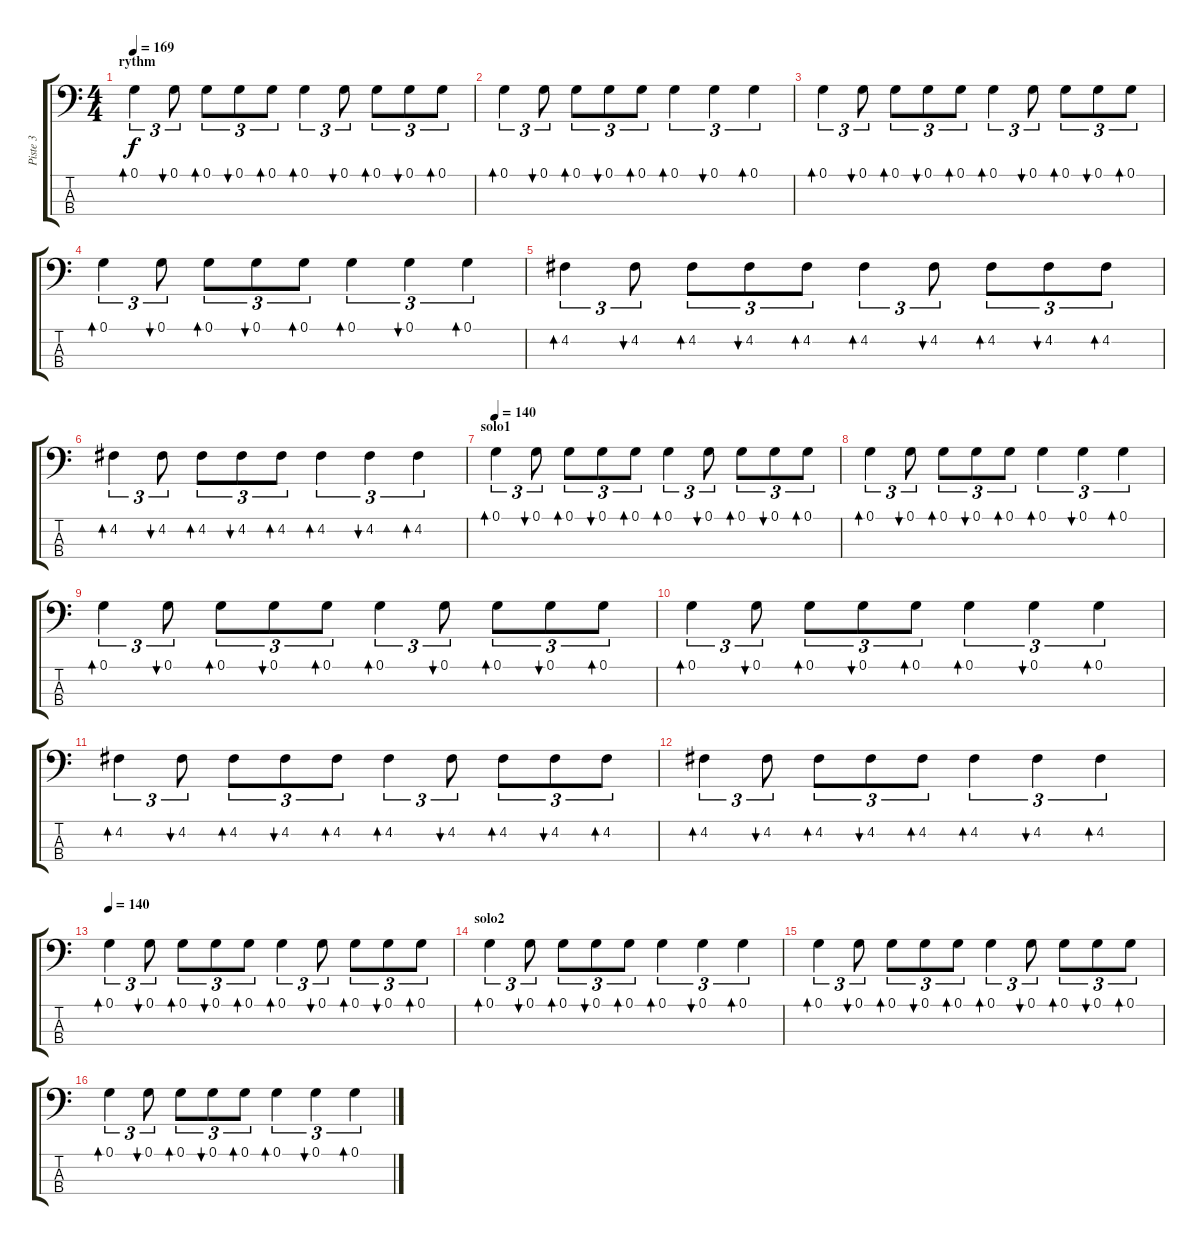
\track ("Piste 3" "Piste 3") {instrument acousticbass}
\staff {score tabs}
\tuning (G2 D2 A1 E1) {hide}
\ts (4 4)
\section ("" "rythm")
\tempo 140
\tempo 169
\clef f4
\ks c
0.1.4{tu (3 2) bd 30 dy f} 0.1.8{tu (3 2) bu 30} 0.1.8{tu (3 2) bd 30} 0.1.8{tu (3 2) bu 30} 0.1.8{tu (3 2) bd 60} 0.1.4{tu (3 2) bd 30} 0.1.8{tu (3 2) bu 30} 0.1.8{tu (3 2) bd 30} 0.1.8{tu (3 2) bu 30} 0.1.8{tu (3 2) bd 30} |
0.1.4{tu (3 2) bd 30} 0.1.8{tu (3 2) bu 30} 0.1.8{tu (3 2) bd 30} 0.1.8{tu (3 2) bu 30} 0.1.8{tu (3 2) bd 60} 0.1.4{tu (3 2) bd 30} 0.1.4{tu (3 2) bu 30} 0.1.4{tu (3 2) bd 30} |
0.1.4{tu (3 2) bd 30} 0.1.8{tu (3 2) bu 30} 0.1.8{tu (3 2) bd 30} 0.1.8{tu (3 2) bu 30} 0.1.8{tu (3 2) bd 60} 0.1.4{tu (3 2) bd 30} 0.1.8{tu (3 2) bu 30} 0.1.8{tu (3 2) bd 30} 0.1.8{tu (3 2) bu 30} 0.1.8{tu (3 2) bd 30} |
0.1.4{tu (3 2) bd 30} 0.1.8{tu (3 2) bu 30} 0.1.8{tu (3 2) bd 30} 0.1.8{tu (3 2) bu 30} 0.1.8{tu (3 2) bd 60} 0.1.4{tu (3 2) bd 30} 0.1.4{tu (3 2) bu 30} 0.1.4{tu (3 2) bd 30} |
4.2.4{tu (3 2) bd 30} 4.2.8{tu (3 2) bu 30} 4.2.8{tu (3 2) bd 30} 4.2.8{tu (3 2) bu 30} 4.2.8{tu (3 2) bd 60} 4.2.4{tu (3 2) bd 30} 4.2.8{tu (3 2) bu 30} 4.2.8{tu (3 2) bd 30} 4.2.8{tu (3 2) bu 30} 4.2.8{tu (3 2) bd 30} |
4.2.4{tu (3 2) bd 30} 4.2.8{tu (3 2) bu 30} 4.2.8{tu (3 2) bd 30} 4.2.8{tu (3 2) bu 30} 4.2.8{tu (3 2) bd 60} 4.2.4{tu (3 2) bd 30} 4.2.4{tu (3 2) bu 30} 4.2.4{tu (3 2) bd 30} |
\section ("" "solo1")
\tempo 140
0.1.4{tu (3 2) bd 30} 0.1.8{tu (3 2) bu 30} 0.1.8{tu (3 2) bd 30} 0.1.8{tu (3 2) bu 30} 0.1.8{tu (3 2) bd 60} 0.1.4{tu (3 2) bd 30} 0.1.8{tu (3 2) bu 30} 0.1.8{tu (3 2) bd 30} 0.1.8{tu (3 2) bu 30} 0.1.8{tu (3 2) bd 30} |
0.1.4{tu (3 2) bd 30} 0.1.8{tu (3 2) bu 30} 0.1.8{tu (3 2) bd 30} 0.1.8{tu (3 2) bu 30} 0.1.8{tu (3 2) bd 60} 0.1.4{tu (3 2) bd 30} 0.1.4{tu (3 2) bu 30} 0.1.4{tu (3 2) bd 30} |
0.1.4{tu (3 2) bd 30} 0.1.8{tu (3 2) bu 30} 0.1.8{tu (3 2) bd 30} 0.1.8{tu (3 2) bu 30} 0.1.8{tu (3 2) bd 60} 0.1.4{tu (3 2) bd 30} 0.1.8{tu (3 2) bu 30} 0.1.8{tu (3 2) bd 30} 0.1.8{tu (3 2) bu 30} 0.1.8{tu (3 2) bd 30} |
0.1.4{tu (3 2) bd 30} 0.1.8{tu (3 2) bu 30} 0.1.8{tu (3 2) bd 30} 0.1.8{tu (3 2) bu 30} 0.1.8{tu (3 2) bd 60} 0.1.4{tu (3 2) bd 30} 0.1.4{tu (3 2) bu 30} 0.1.4{tu (3 2) bd 30} |
4.2.4{tu (3 2) bd 30} 4.2.8{tu (3 2) bu 30} 4.2.8{tu (3 2) bd 30} 4.2.8{tu (3 2) bu 30} 4.2.8{tu (3 2) bd 60} 4.2.4{tu (3 2) bd 30} 4.2.8{tu (3 2) bu 30} 4.2.8{tu (3 2) bd 30} 4.2.8{tu (3 2) bu 30} 4.2.8{tu (3 2) bd 30} |
4.2.4{tu (3 2) bd 30} 4.2.8{tu (3 2) bu 30} 4.2.8{tu (3 2) bd 30} 4.2.8{tu (3 2) bu 30} 4.2.8{tu (3 2) bd 60} 4.2.4{tu (3 2) bd 30} 4.2.4{tu (3 2) bu 30} 4.2.4{tu (3 2) bd 30} |
\tempo 140
0.1.4{tu (3 2) bd 30} 0.1.8{tu (3 2) bu 30} 0.1.8{tu (3 2) bd 30} 0.1.8{tu (3 2) bu 30} 0.1.8{tu (3 2) bd 60} 0.1.4{tu (3 2) bd 30} 0.1.8{tu (3 2) bu 30} 0.1.8{tu (3 2) bd 30} 0.1.8{tu (3 2) bu 30} 0.1.8{tu (3 2) bd 30} |
\section ("" "solo2")
0.1.4{tu (3 2) bd 30} 0.1.8{tu (3 2) bu 30} 0.1.8{tu (3 2) bd 30} 0.1.8{tu (3 2) bu 30} 0.1.8{tu (3 2) bd 60} 0.1.4{tu (3 2) bd 30} 0.1.4{tu (3 2) bu 30} 0.1.4{tu (3 2) bd 30} |
0.1.4{tu (3 2) bd 30} 0.1.8{tu (3 2) bu 30} 0.1.8{tu (3 2) bd 30} 0.1.8{tu (3 2) bu 30} 0.1.8{tu (3 2) bd 60} 0.1.4{tu (3 2) bd 30} 0.1.8{tu (3 2) bu 30} 0.1.8{tu (3 2) bd 30} 0.1.8{tu (3 2) bu 30} 0.1.8{tu (3 2) bd 30} |
0.1.4{tu (3 2) bd 30} 0.1.8{tu (3 2) bu 30} 0.1.8{tu (3 2) bd 30} 0.1.8{tu (3 2) bu 30} 0.1.8{tu (3 2) bd 60} 0.1.4{tu (3 2) bd 30} 0.1.4{tu (3 2) bu 30} 0.1.4{tu (3 2) bd 30}
